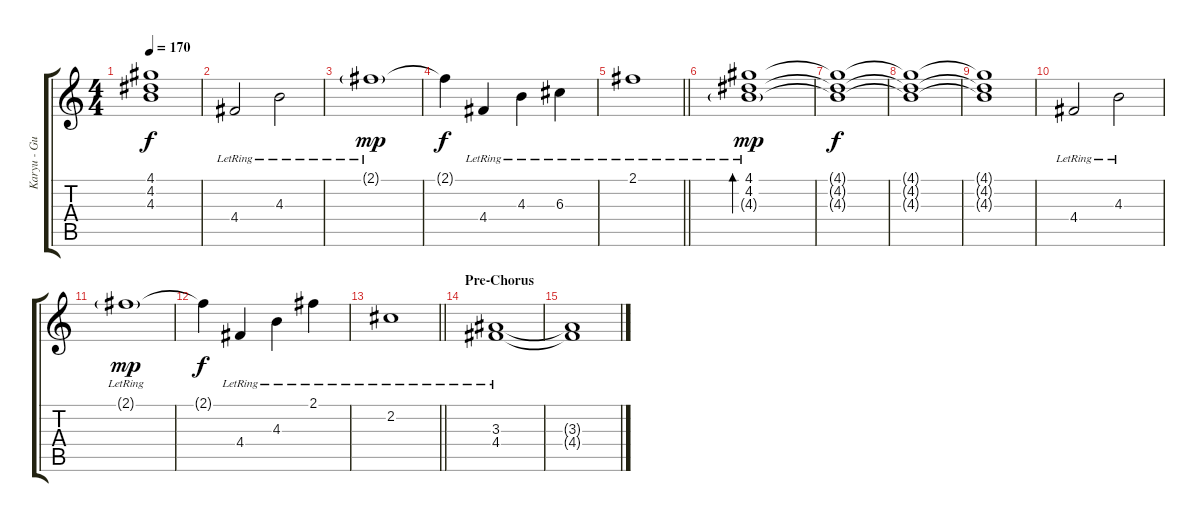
\track ("Karyu - Guitar 3" "Karyu - Gu") {instrument electricguitarclean}
\staff {score tabs}
\tuning (E4 B3 G3 D3 A2 E2) {hide}
\ts (4 4)
\tempo 170
\clef g2
\ks c
(4.1{t} 4.2{t} 4.3{t}).1{dy f} |
4.4{lr}.2 4.3{lr}.2 |
2.1{g lr}.1{dy mp} |
2.1{t}.4{dy f} 4.4{lr}.4 4.3{lr}.4 6.3{lr}.4 |
\barLineRight lightlight
2.1{lr}.1 |
\section ("" "")
(4.1{lr} 4.2{lr} 4.3{g lr}).1{bd 240 dy mp} |
(4.1{t} 4.2{t} 4.3{t}).1{dy f} |
(4.1{t} 4.2{t} 4.3{t}).1 |
(4.1{t} 4.2{t} 4.3{t}).1 |
4.4{lr}.2 4.3{lr}.2 |
2.1{g lr}.1{dy mp} |
2.1{t}.4{dy f} 4.4{lr}.4 4.3{lr}.4 2.1{lr}.4 |
\barLineRight lightlight
2.2{lr}.1 |
\section ("" "Pre-Chorus")
(3.3{lr} 4.4{lr}).1 |
(3.3{t} 4.4{t}).1
